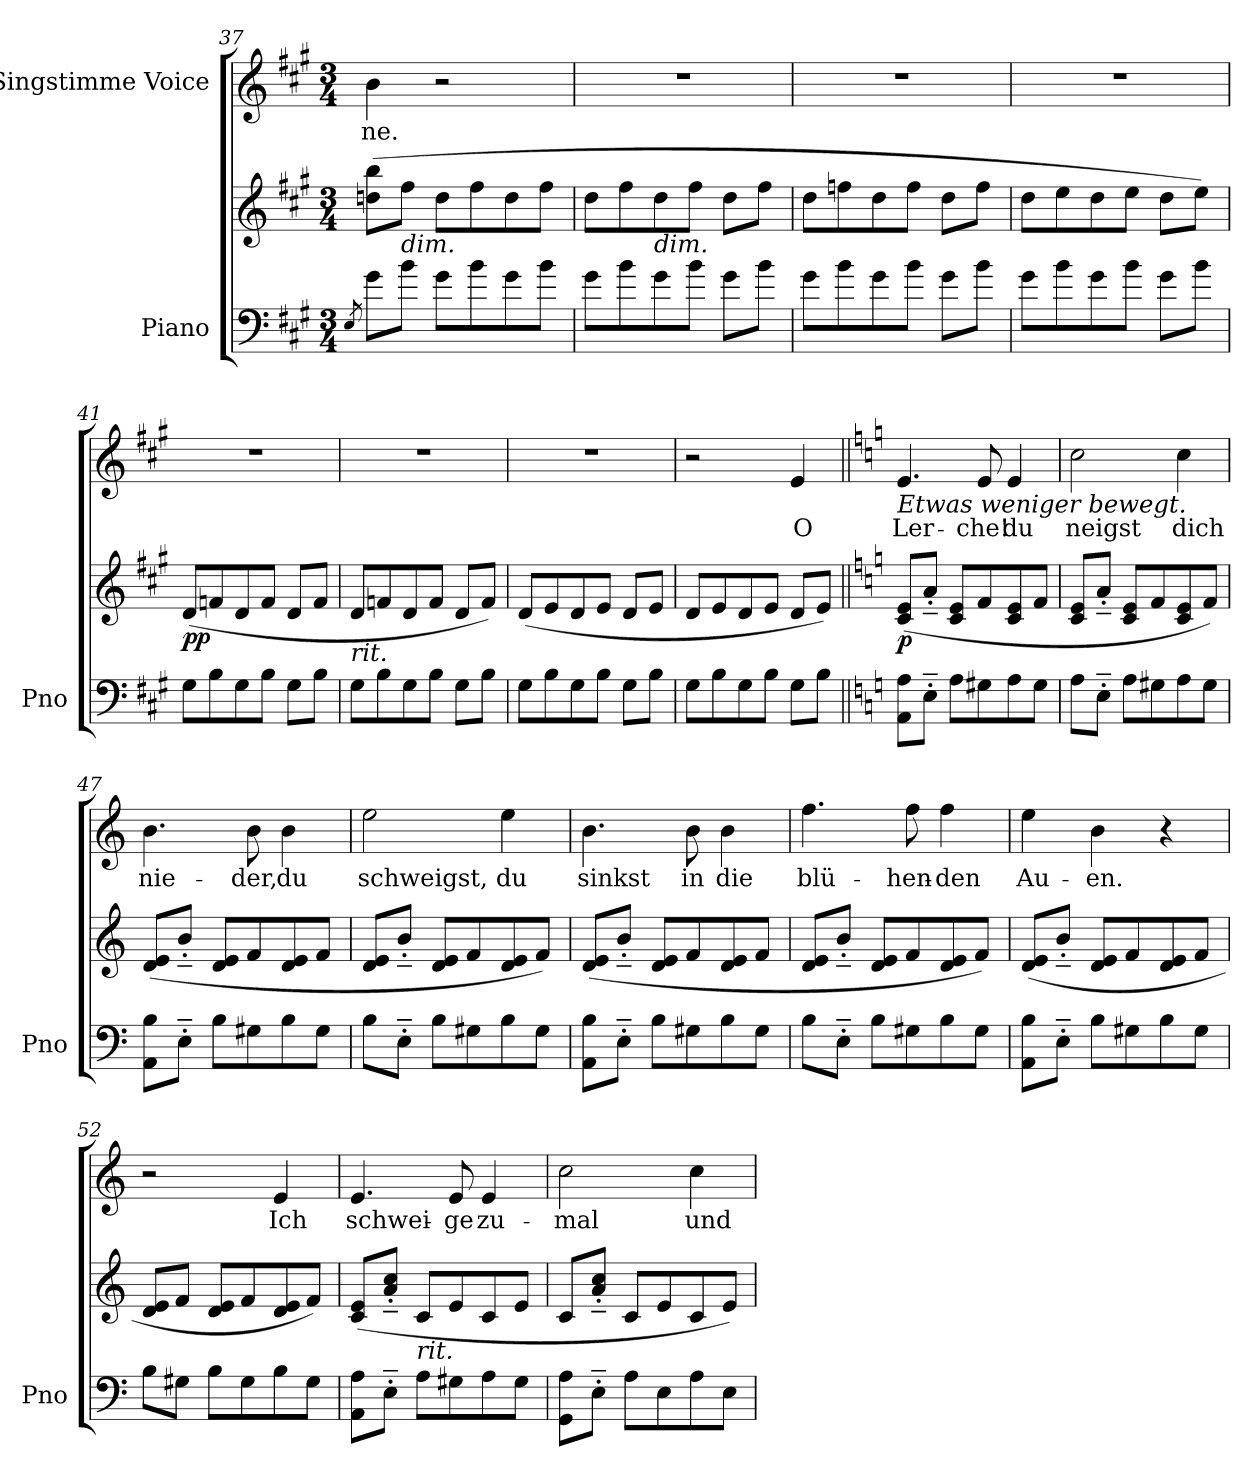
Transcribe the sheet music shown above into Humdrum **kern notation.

**kern	**kern	**dynam	**kern	**text
*part2	*part2	*part2	*part1	*part1
*staff3	*staff2	*staff2/3	*staff1	*staff1
*I"Piano	*	*	*I"Singstimme Voice	*
*I'Pno	*	*	*	*
!!LO:LB:g=z
*clefF4	*clefG2	*	*clefG2	*
*k[f#c#g#]	*k[f#c#g#]	*	*k[f#c#g#]	*
*M3/4	*M3/4	*	*M3/4	*
=37	=37	=37	=37	=37
8qE/	.	.	.	.
!	!	!	!	!LO:LY:b
8g#\L	(8ddn\ 8bb\L	.	4b\	-ne.
!	!LO:TX:b:i:t=dim.	!	!	!
8b\J	8ff#\J	.	.	.
8g#\L	8dd\L	.	2r	.
8b\	8ff#\	.	.	.
8g#\	8dd\	.	.	.
8b\J	8ff#\J	.	.	.
!!LO:LB:g=z
=38	=38	=38	=38	=38
8g#\L	8dd\L	.	2.r	.
8b\	8ff#\	.	.	.
!	!LO:TX:b:i:t=dim.	!	!	!
8g#\	8dd\	.	.	.
8b\J	8ff#\J	.	.	.
8g#\L	8dd\L	.	.	.
8b\J	8ff#\J	.	.	.
=39	=39	=39	=39	=39
8g#\L	8dd\L	.	2.r	.
8b\	8ffn\	.	.	.
8g#\	8dd\	.	.	.
8b\J	8ff\J	.	.	.
8g#\L	8dd\L	.	.	.
8b\J	8ff\J	.	.	.
=40	=40	=40	=40	=40
8g#\L	8dd\L	.	2.r	.
8b\	8ee\	.	.	.
8g#\	8dd\	.	.	.
8b\J	8ee\J	.	.	.
8g#\L	8dd\L	.	.	.
8b\J	8ee\J)	.	.	.
=41	=41	=41	=41	=41
!	!	!LO:DY:b	!	!
8G#\L	(<8d/L	pp	2.r	.
8B\	8fn/	.	.	.
8G#\	8d/	.	.	.
8B\J	8f/J	.	.	.
8G#\L	8d/L	.	.	.
8B\J	8f/J	.	.	.
=42	=42	=42	=42	=42
!	!LO:TX:b:i:t=rit.	!	!	!
8G#\L	8d/L	.	2.r	.
8B\	8fn/	.	.	.
8G#\	8d/	.	.	.
8B\J	8f/J	.	.	.
8G#\L	8d/L	.	.	.
8B\J	8f/J)	.	.	.
!!LO:LB:g=z
=43	=43	=43	=43	=43
8G#\L	(<8d/L	.	2.r	.
8B\	8e/	.	.	.
8G#\	8d/	.	.	.
8B\J	8e/J	.	.	.
8G#\L	8d/L	.	.	.
8B\J	8e/J	.	.	.
=44	=44	=44	=44	=44
8G#\L	8d/L	.	2r	.
8B\	8e/	.	.	.
8G#\	8d/	.	.	.
8B\J	8e/J	.	.	.
!	!	!	!	!LO:LY:b
8G#\L	8d/L	.	4e/	O
8B\J	8e/J)	.	.	.
!!LO:PB:g=z
=45||	=45||	=45||	=45||	=45||
*k[]	*k[]	*	*k[]	*
!	!	!	!LO:TX:b:i:t=Etwas weniger bewegt.	!
!	!	!LO:DY:b	!	!LO:LY:b
8AA\ 8A\L	(<8c/ 8e/L	p	4.e/	Ler-
8E'~\J	8a'~/J	.	.	.
8A\L	8c/ 8e/L	.	.	.
!	!	!	!	!LO:LY:b
8G#X\	8f/	.	8e/	-che!
!	!	!	!	!LO:LY:b
8A\	8c/ 8e/	.	4e/	du
8G#\J	8f/J	.	.	.
=46	=46	=46	=46	=46
!	!	!	!	!LO:LY:b
8A\L	8c/ 8e/L	.	2cc\	neigst
8E'~\J	8a'~/J	.	.	.
8A\L	8c/ 8e/L	.	.	.
8G#X\	8f/	.	.	.
!	!	!	!	!LO:LY:b
8A\	8c/ 8e/	.	4cc\	dich
8G#\J	8f/J)	.	.	.
=47	=47	=47	=47	=47
!	!	!	!	!LO:LY:b
8AA\ 8B\L	(<8d/ 8e/L	.	4.b\	nie-
8E'~\J	8b'~/J	.	.	.
8B\L	8d/ 8e/L	.	.	.
!	!	!	!	!LO:LY:b
8G#X\	8f/	.	8b\	-der,
!	!	!	!	!LO:LY:b
8B\	8d/ 8e/	.	4b\	du
8G#\J	8f/J	.	.	.
=48	=48	=48	=48	=48
!	!	!	!	!LO:LY:b
8B\L	8d/ 8e/L	.	2ee\	schweigst,
8E'~\J	8b'~/J	.	.	.
8B\L	8d/ 8e/L	.	.	.
8G#X\	8f/	.	.	.
!	!	!	!	!LO:LY:b
8B\	8d/ 8e/	.	4ee\	du
8G#\J	8f/J)	.	.	.
=49	=49	=49	=49	=49
!	!	!	!	!LO:LY:b
8AA\ 8B\L	(<8d/ 8e/L	.	4.b\	sinkst
8E'~\J	8b'~/J	.	.	.
8B\L	8d/ 8e/L	.	.	.
!	!	!	!	!LO:LY:b
8G#X\	8f/	.	8b\	in
!	!	!	!	!LO:LY:b
8B\	8d/ 8e/	.	4b\	die
8G#\J	8f/J	.	.	.
!!LO:LB:g=z
=50	=50	=50	=50	=50
!	!	!	!	!LO:LY:b
8B\L	8d/ 8e/L	.	4.ff\	blü-
8E'~\J	8b'~/J	.	.	.
8B\L	8d/ 8e/L	.	.	.
!	!	!	!	!LO:LY:b
8G#X\	8f/	.	8ff\	-hen-
!	!	!	!	!LO:LY:b
8B\	8d/ 8e/	.	4ff\	-den
8G#\J	8f/J)	.	.	.
!!LO:LB:g=z
=51	=51	=51	=51	=51
!	!	!	!	!LO:LY:b
8AA\ 8B\L	(<8d/ 8e/L	.	4ee\	Au-
8E'~\J	8b'~/J	.	.	.
!	!	!	!	!LO:LY:b
8B\L	8d/ 8e/L	.	4b\	-en.
8G#X\	8f/	.	.	.
8B\	8d/ 8e/	.	4r	.
8G#\J	8f/J	.	.	.
=52	=52	=52	=52	=52
8B\L	8d/ 8e/L	.	2r	.
8G#X\J	8f/J	.	.	.
8B\L	8d/ 8e/L	.	.	.
8G#\	8f/	.	.	.
!	!	!	!	!LO:LY:b
8B\	8d/ 8e/	.	4e/	Ich
8G#\J	8f/J)	.	.	.
=53	=53	=53	=53	=53
!	!	!	!	!LO:LY:b
8AA\ 8A\L	(<8c/ 8e/L	.	4.e/	schwei-
8E'~\J	8a/'~ 8cc/'~J	.	.	.
!	!LO:TX:b:i:t=rit.	!	!	!
8A\L	8c/L	.	.	.
!	!	!	!	!LO:LY:b
8G#X\	8e/	.	8e/	-ge
!	!	!	!	!LO:LY:b
8A\	8c/	.	4e/	zu-
8G#\J	8e/J	.	.	.
=54	=54	=54	=54	=54
!	!	!	!	!LO:LY:b
8GG\ 8A\L	8c/L	.	2cc\	-mal
8E'~\J	8a/'~ 8cc/'~J	.	.	.
8A\L	8c/L	.	.	.
8E\	8e/	.	.	.
!	!	!	!	!LO:LY:b
8A\	8c/	.	4cc\	und
8E\J	8e/J)	.	.	.
=	=	=	=	=
*-	*-	*-	*-	*-
